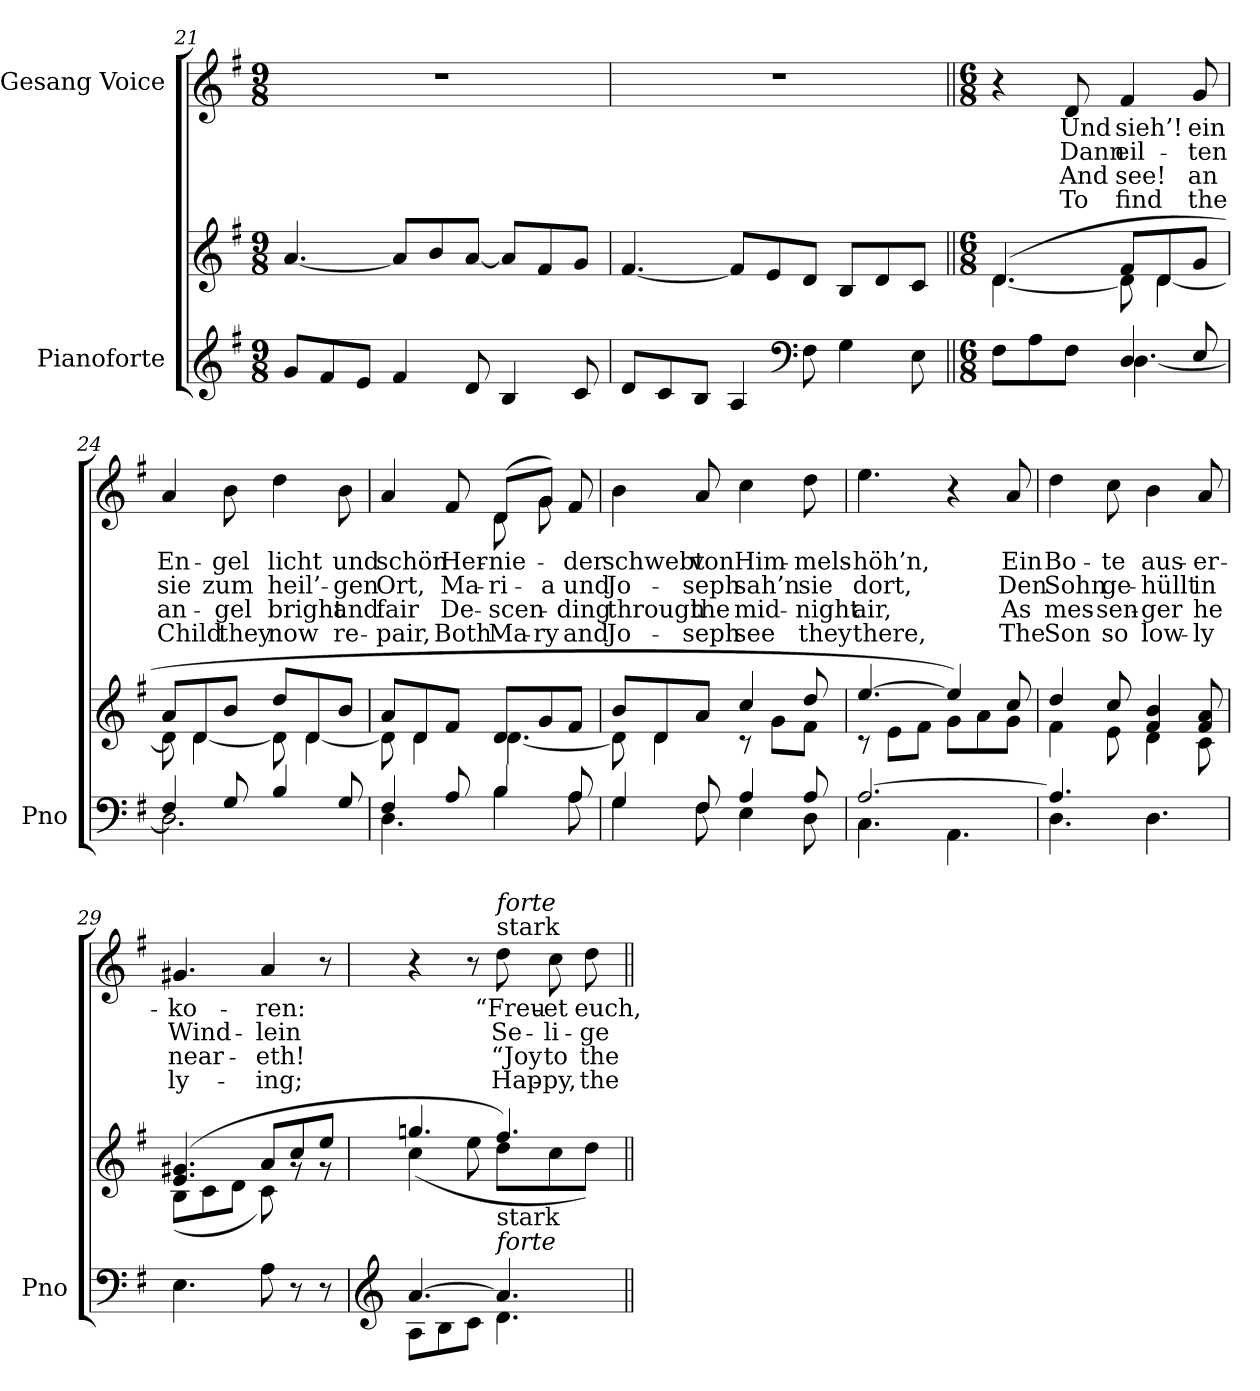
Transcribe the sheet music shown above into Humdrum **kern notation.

**kern	**kern	**kern	**text	**text	**text	**text
*part2	*part2	*part1	*part1	*part1	*part1	*part1
*staff3	*staff2	*staff1	*staff1	*staff1	*staff1	*staff1
*I"Pianoforte	*	*I"Gesang Voice	*	*	*	*
*I'Pno	*	*	*	*	*	*
!!LO:LB:g=z
*clefG2	*clefG2	*clefG2	*	*	*	*
*k[f#]	*k[f#]	*k[f#]	*	*	*	*
*M9/8	*M9/8	*M9/8	*	*	*	*
=21	=21	=21	=21	=21	=21	=21
8g/L	[4.a/	8%9r	.	.	.	.
8f#/	.	.	.	.	.	.
8e/J	.	.	.	.	.	.
4f#/	8a/L]	.	.	.	.	.
.	8b/	.	.	.	.	.
8d/	[8a/J	.	.	.	.	.
4B/	8a/L]	.	.	.	.	.
.	8f#/	.	.	.	.	.
8c/	8g/J	.	.	.	.	.
=22	=22	=22	=22	=22	=22	=22
8d/L	[4.f#/	8%9r	.	.	.	.
8c/	.	.	.	.	.	.
8B/J	.	.	.	.	.	.
4A/	8f#/L]	.	.	.	.	.
.	8e/	.	.	.	.	.
*clefF4	*	*	*	*	*	*
8F#\	8d/J	.	.	.	.	.
4G\	8B/L	.	.	.	.	.
.	8d/	.	.	.	.	.
8E\	8c/J	.	.	.	.	.
=23||	=23||	=23||	=23||	=23||	=23||	=23||
*M6/8	*M6/8	*M6/8	*	*	*	*
*^	*^	*	*	*	*	*
8F#\L	4.ryy	(>4.d/	[4.d\	4r	.	.	.	.
8A\	.	.	.	.	.	.	.	.
!	!	!	!	!	!LO:LY:b	!LO:LY:b	!LO:LY:b	!LO:LY:b
8F#\J	.	.	.	8d/	Und	Dann	And	To
!	!	!	!	!	!LO:LY:b	!LO:LY:b	!LO:LY:b	!LO:LY:b
4D/	[4.D\	8f#/L	8d\]	4f#/	sieh’!	eil-	see!	find
.	.	8d/	[4d\	.	.	.	.	.
!	!	!	!	!	!LO:LY:b	!LO:LY:b	!LO:LY:b	!LO:LY:b
8E/	.	8g/J	.	8g/	ein	-ten	an	the
=24	=24	=24	=24	=24	=24	=24	=24	=24
!	!	!	!	!	!LO:LY:b	!LO:LY:b	!LO:LY:b	!LO:LY:b
4F#/	2.D\]	8a/L	8d\]	4a/	En-	sie	an-	Child
.	.	8d/	[4d\	.	.	.	.	.
!	!	!	!	!	!LO:LY:b	!LO:LY:b	!LO:LY:b	!LO:LY:b
8G/	.	8b/J	.	8b\	-gel	zum	-gel	they
!	!	!	!	!	!LO:LY:b	!LO:LY:b	!LO:LY:b	!LO:LY:b
4B/	.	8dd/L	8d\]	4dd\	licht	heil’-	bright	now
.	.	8d/	[4d\	.	.	.	.	.
!	!	!	!	!	!LO:LY:b	!LO:LY:b	!LO:LY:b	!LO:LY:b
8G/	.	8b/J	.	8b\	und	-gen	and	re-
!!LO:PB:g=z
=25	=25	=25	=25	=25	=25	=25	=25	=25
!	!	!	!	!	!LO:LY:b	!LO:LY:b	!LO:LY:b	!LO:LY:b
*	*	*	*	*^	*	*	*	*
4F#/	4.D\	8a/L	8d\]	4a/	4.ryy	schön	Ort,	fair	-pair,
.	.	8d/	4d\	.	.	.	.	.	.
!	!	!	!	!	!	!LO:LY:b	!LO:LY:b	!LO:LY:b	!LO:LY:b
8A/	.	8f#/J	.	8f#/	.	Her-	Ma-	De-	Both
!	!	!	!	!	!	!LO:LY:b	!LO:LY:b	!LO:LY:b	!LO:LY:b
4B/	4B\	8d/L	[4.d\	(>8d/L	8d\	-nie-	-ri-	-scen-	Ma-
!	!	!	!	!	!	!	!LO:LY:b	!	!LO:LY:b
.	.	8g/	.	8g/J)	8g\	.	-a	.	-ry
!	!	!	!	!	!	!LO:LY:b	!LO:LY:b	!LO:LY:b	!LO:LY:b
8A/	8A\	8f#/J	.	8f#/	8ryy	-der	und	-ding	and
=26	=26	=26	=26	=26	=26	=26	=26	=26	=26
!	!	!	!	!	!	!LO:LY:b	!LO:LY:b	!LO:LY:b	!LO:LY:b
*	*	*	*	*v	*v	*	*	*	*
4G/	4G\	8b/L	8d\]	4b\	schwebt	Jo-	through	Jo-
.	.	8d/	4d\	.	.	.	.	.
!	!	!	!	!	!LO:LY:b	!LO:LY:b	!LO:LY:b	!LO:LY:b
8F#/	8F#\	8a/J	.	8a/	von	-seph	the	-seph
!	!	!	!	!	!LO:LY:b	!LO:LY:b	!LO:LY:b	!LO:LY:b
4A/	4E\	4cc/	8r	4cc\	Him-	sah’n	mid-	see
.	.	.	8g\L	.	.	.	.	.
!	!	!	!	!	!LO:LY:b	!LO:LY:b	!LO:LY:b	!LO:LY:b
8A/	8D\	8dd/	8f#\J	8dd\	-mels-	sie	-night	they
=27	=27	=27	=27	=27	=27	=27	=27	=27
!	!	!	!	!	!LO:LY:b	!LO:LY:b	!LO:LY:b	!LO:LY:b
[2.A/	4.C\	[4.ee/	8r	4.ee\	-höh’n,	dort,	air,	there,
.	.	.	8e\L	.	.	.	.	.
.	.	.	8f#\J	.	.	.	.	.
.	4.AA\	4ee/])	8g\L	4r	.	.	.	.
.	.	.	8a\	.	.	.	.	.
!	!	!	!	!	!LO:LY:b	!LO:LY:b	!LO:LY:b	!LO:LY:b
.	.	8cc/	8g\J	8a/	Ein	Den	As	The
=28	=28	=28	=28	=28	=28	=28	=28	=28
!	!	!	!	!	!LO:LY:b	!LO:LY:b	!LO:LY:b	!LO:LY:b
4.A/]	4.D\	4dd/	4f#\	4dd\	Bo-	Sohn	mes-	Son
!	!	!	!	!	!LO:LY:b	!LO:LY:b	!LO:LY:b	!LO:LY:b
.	.	8cc/	8e\	8cc\	-te	ge-	-sen-	so
!	!	!	!	!	!LO:LY:b	!LO:LY:b	!LO:LY:b	!LO:LY:b
4.ryy	4.D\	4f#/ 4b/	4d\	4b\	aus-	-hüllt	-ger	low-
!	!	!	!	!	!LO:LY:b	!LO:LY:b	!LO:LY:b	!LO:LY:b
.	.	8f#/ 8a/	8c\	8a/	-er-	in	he	-ly
*v	*v	*	*	*	*	*	*	*
!!LO:LB:g=z
=29	=29	=29	=29	=29	=29	=29	=29
!	!	!	!	!LO:LY:b	!LO:LY:b	!LO:LY:b	!LO:LY:b
4.E\	(>4.e/ 4.g#X/	(<8B\L	4.g#X/	-ko-	Wind-	near-	ly-
.	.	8c\	.	.	.	.	.
.	.	8d\J	.	.	.	.	.
!	!	!	!	!LO:LY:b	!LO:LY:b	!LO:LY:b	!LO:LY:b
8A\	8a/L	8c\)	4a/	-ren:	-lein	-eth!	-ing;
8r	8cc/	8rg	.	.	.	.	.
8r	8ee/J	8rg	8r	.	.	.	.
=30	=30	=30	=30	=30	=30	=30	=30
*clefG2	*	*	*	*	*	*	*
*^	*	*	*	*	*	*	*
[4.a/	8A\L	4.ggn/	(<4cc\	4r	.	.	.	.
.	8B\	.	.	.	.	.	.	.
.	8c\J	.	8ee\	8r	.	.	.	.
!	!	!	!	!LO:TX:a:t=stark	!	!	!	!
!	!	!	!	!LO:TX:a:i:t=forte	!	!	!	!
!	!	!LO:TX:b:t=stark	!	!	!	!	!	!
!	!	!LO:TX:b:i:t=forte	!	!	!	!	!	!
!	!	!	!	!	!LO:LY:b	!LO:LY:b	!LO:LY:b	!LO:LY:b
4.a/]	4.d\	4.ff#/)	8dd\L	8dd\	“Freu-	Se-	“Joy	Hap-
!	!	!	!	!	!LO:LY:b	!LO:LY:b	!LO:LY:b	!LO:LY:b
.	.	.	8cc\	8cc\	-et	-li-	to	-py,
!	!	!	!	!	!LO:LY:b	!LO:LY:b	!LO:LY:b	!LO:LY:b
.	.	.	8dd\J)	8dd\	euch,	-ge	the	the
*v	*v	*	*	*	*	*	*	*
*	*v	*v	*	*	*	*	*
=||	=||	=||	=||	=||	=||	=||
*-	*-	*-	*-	*-	*-	*-
